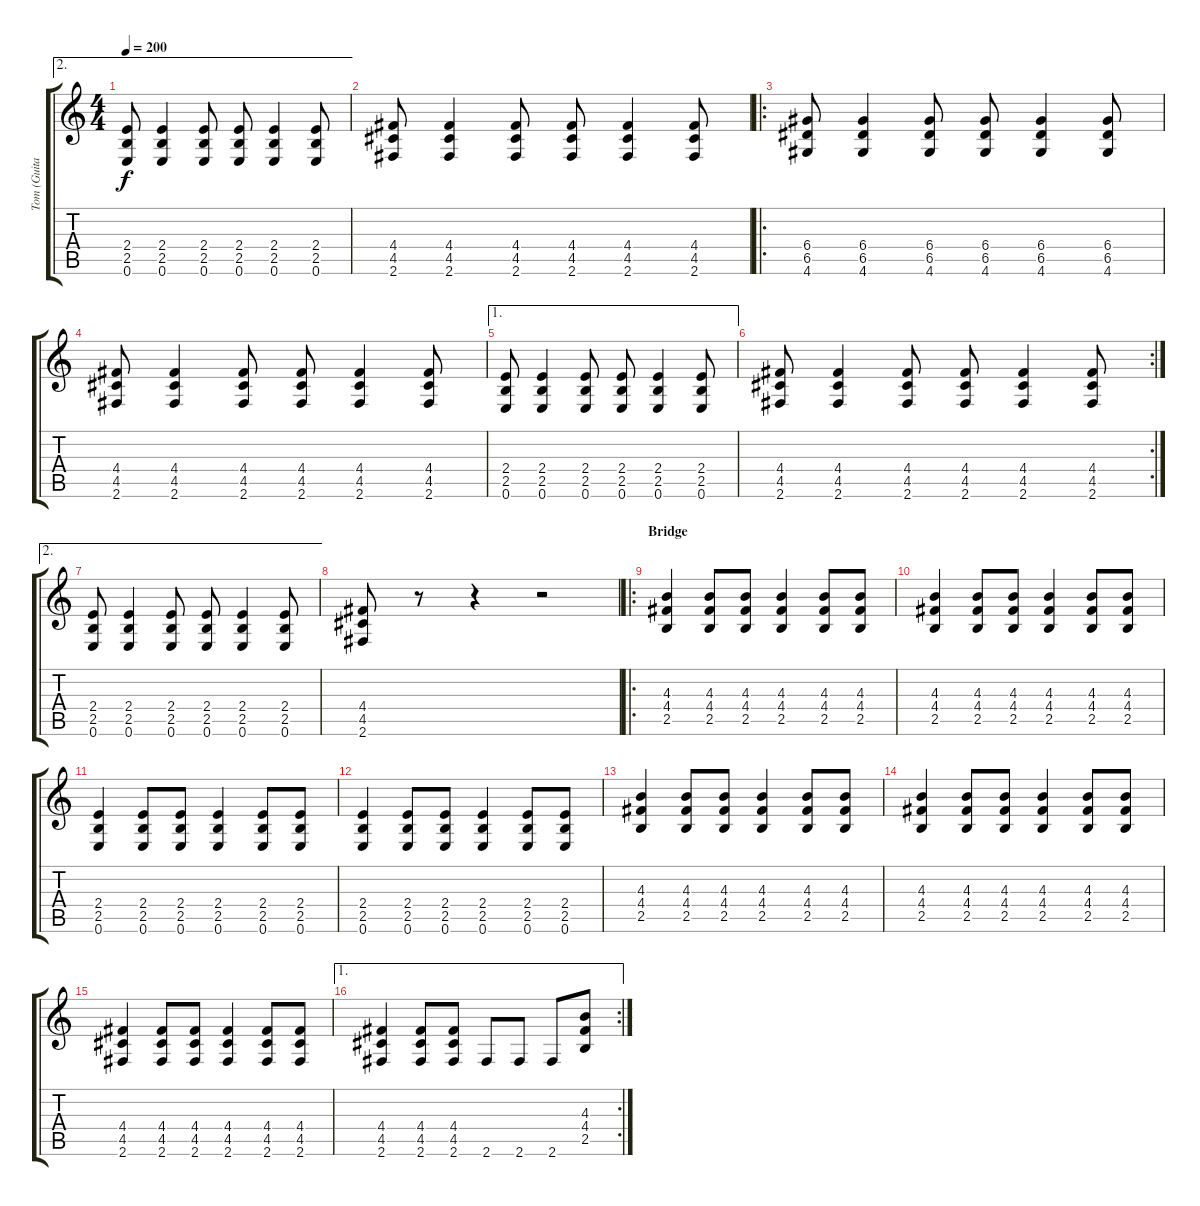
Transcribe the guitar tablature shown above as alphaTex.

\track ("Tom (Guitar 2)" "Tom (Guita") {instrument distortionguitar}
\staff {score tabs}
\tuning (E4 B3 G3 D3 A2 E2) {hide}
\ae 2
\ts (4 4)
\tempo 200
\clef g2
\ks c
(2.4 2.5 0.6).8{dy f} (2.4 2.5 0.6).4 (2.4 2.5 0.6).8 (2.4 2.5 0.6).8 (2.4 2.5 0.6).4 (2.4 2.5 0.6).8 |
(4.4 4.5 2.6).8 (4.4 4.5 2.6).4 (4.4 4.5 2.6).8 (4.4 4.5 2.6).8 (4.4 4.5 2.6).4 (4.4 4.5 2.6).8 |
\ro
(6.4 6.5 4.6).8 (6.4 6.5 4.6).4 (6.4 6.5 4.6).8 (6.4 6.5 4.6).8 (6.4 6.5 4.6).4 (6.4 6.5 4.6).8 |
(4.4 4.5 2.6).8 (4.4 4.5 2.6).4 (4.4 4.5 2.6).8 (4.4 4.5 2.6).8 (4.4 4.5 2.6).4 (4.4 4.5 2.6).8 |
\ae 1
(2.4 2.5 0.6).8 (2.4 2.5 0.6).4 (2.4 2.5 0.6).8 (2.4 2.5 0.6).8 (2.4 2.5 0.6).4 (2.4 2.5 0.6).8 |
\rc 2
(4.4 4.5 2.6).8 (4.4 4.5 2.6).4 (4.4 4.5 2.6).8 (4.4 4.5 2.6).8 (4.4 4.5 2.6).4 (4.4 4.5 2.6).8 |
\ae 2
(2.4 2.5 0.6).8 (2.4 2.5 0.6).4 (2.4 2.5 0.6).8 (2.4 2.5 0.6).8 (2.4 2.5 0.6).4 (2.4 2.5 0.6).8 |
(4.4 4.5 2.6).8 r.8 r.4 r.2 |
\ro
\section ("" "Bridge")
(4.3 4.4 2.5).4 (4.3 4.4 2.5).8 (4.3 4.4 2.5).8 (4.3 4.4 2.5).4 (4.3 4.4 2.5).8 (4.3 4.4 2.5).8 |
(4.3 4.4 2.5).4 (4.3 4.4 2.5).8 (4.3 4.4 2.5).8 (4.3 4.4 2.5).4 (4.3 4.4 2.5).8 (4.3 4.4 2.5).8 |
(2.4 2.5 0.6).4 (2.4 2.5 0.6).8 (2.4 2.5 0.6).8 (2.4 2.5 0.6).4 (2.4 2.5 0.6).8 (2.4 2.5 0.6).8 |
(2.4 2.5 0.6).4 (2.4 2.5 0.6).8 (2.4 2.5 0.6).8 (2.4 2.5 0.6).4 (2.4 2.5 0.6).8 (2.4 2.5 0.6).8 |
(4.3 4.4 2.5).4 (4.3 4.4 2.5).8 (4.3 4.4 2.5).8 (4.3 4.4 2.5).4 (4.3 4.4 2.5).8 (4.3 4.4 2.5).8 |
(4.3 4.4 2.5).4 (4.3 4.4 2.5).8 (4.3 4.4 2.5).8 (4.3 4.4 2.5).4 (4.3 4.4 2.5).8 (4.3 4.4 2.5).8 |
(4.4 4.5 2.6).4 (4.4 4.5 2.6).8 (4.4 4.5 2.6).8 (4.4 4.5 2.6).4 (4.4 4.5 2.6).8 (4.4 4.5 2.6).8 |
\ae 1
\rc 2
(4.4 4.5 2.6).4 (4.4 4.5 2.6).8 (4.4 4.5 2.6).8 2.6.8 2.6.8 2.6.8 (4.3 4.4 2.5).8
